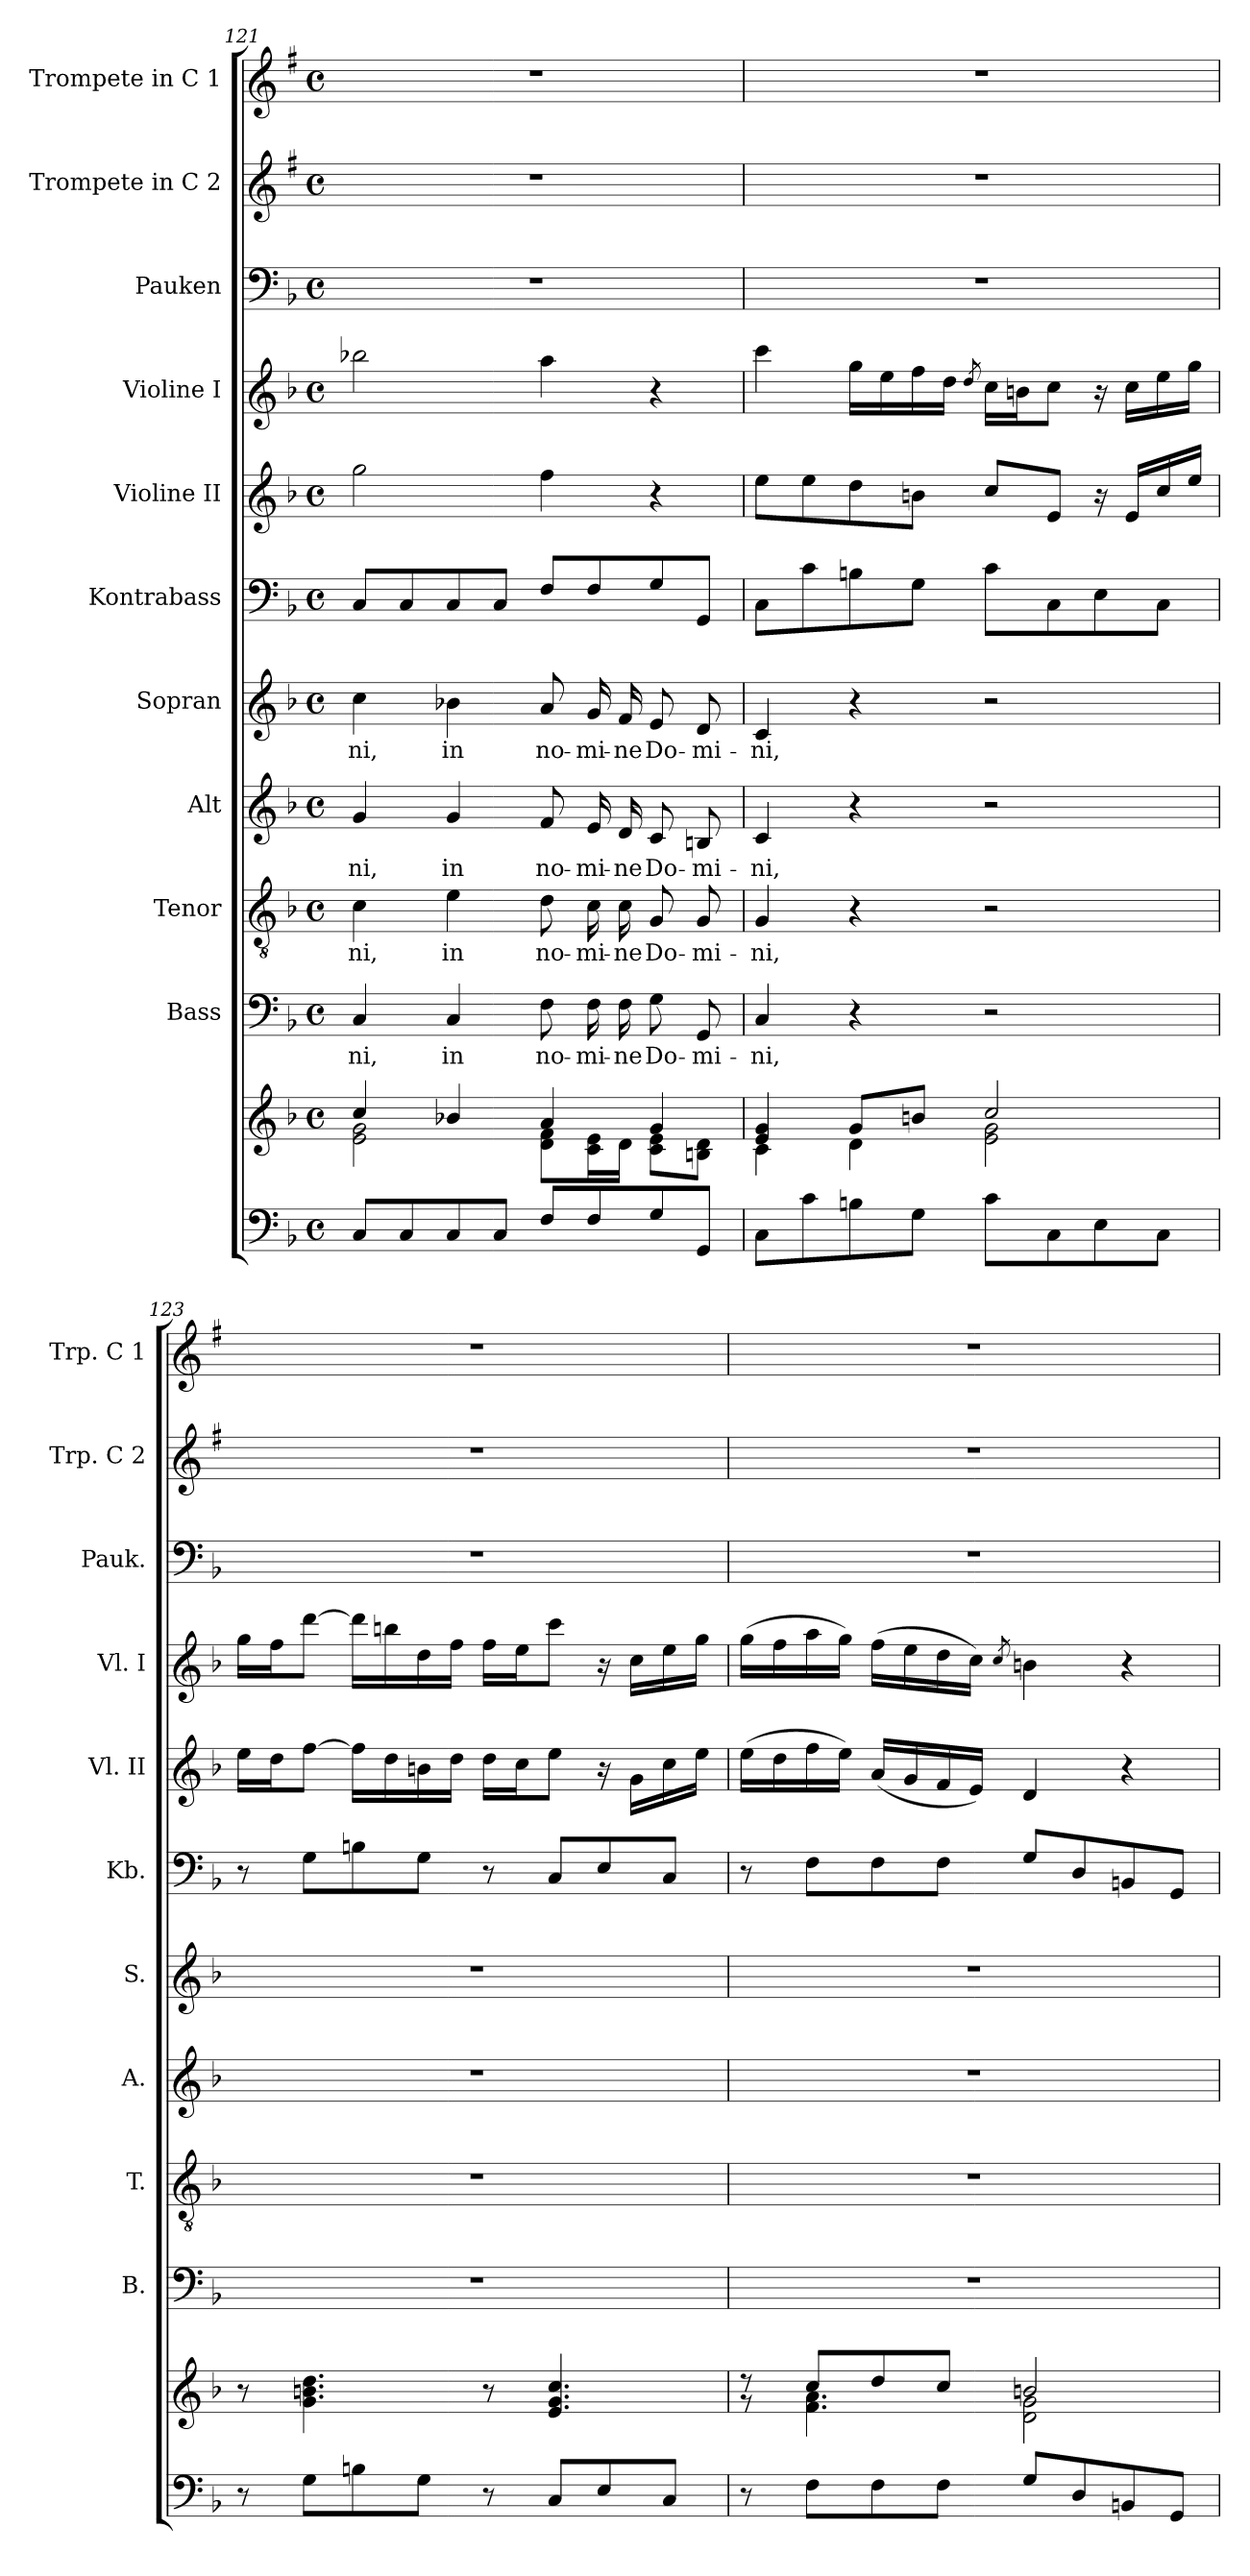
**kern	**kern	**kern	**text	**kern	**text	**kern	**text	**kern	**text	**kern	**kern	**kern	**kern	**kern	**kern
*part11	*part11	*part10	*part10	*part9	*part9	*part8	*part8	*part7	*part7	*part6	*part5	*part4	*part3	*part2	*part1
*staff12	*staff11	*staff10	*staff10	*staff9	*staff9	*staff8	*staff8	*staff7	*staff7	*staff6	*staff5	*staff4	*staff3	*staff2	*staff1
*	*	*I"Bass	*	*I"Tenor	*	*I"Alt	*	*I"Sopran	*	*I"Kontrabass	*I"Violine II	*I"Violine I	*I"Pauken	*I"Trompete in C 2	*I"Trompete in C 1
*	*	*I'B.	*	*I'T.	*	*I'A.	*	*I'S.	*	*I'Kb.	*I'Vl. II	*I'Vl. I	*I'Pauk.	*I'Trp. C 2	*I'Trp. C 1
*clefF4	*clefG2	*clefF4	*	*clefGv2	*	*clefG2	*	*clefG2	*	*clefF4	*clefG2	*clefG2	*clefF4	*clefG2	*clefG2
*	*	*	*	*	*	*	*	*	*	*ITrd7c12	*	*	*	*ITrd1c2	*ITrd1c2
*k[b-]	*k[b-]	*k[b-]	*	*k[b-]	*	*k[b-]	*	*k[b-]	*	*k[b-]	*k[b-]	*k[b-]	*k[b-]	*k[b-]	*k[b-]
*F:	*F:	*F:	*	*F:	*	*F:	*	*F:	*	*F:	*F:	*F:	*F:	*F:	*F:
*M4/4	*M4/4	*M4/4	*	*M4/4	*	*M4/4	*	*M4/4	*	*M4/4	*M4/4	*M4/4	*M4/4	*M4/4	*M4/4
*met(c)	*met(c)	*met(c)	*	*met(c)	*	*met(c)	*	*met(c)	*	*met(c)	*met(c)	*met(c)	*met(c)	*met(c)	*met(c)
=121	=121	=121	=121	=121	=121	=121	=121	=121	=121	=121	=121	=121	=121	=121	=121
*	*^	*	*	*	*	*	*	*	*	*	*	*	*	*	*
!	!	!	!	!LO:LY:b	!	!LO:LY:b	!	!LO:LY:b	!	!LO:LY:b	!	!	!	!	!	!
8C/L	4cc/	2e\ 2g\	4C/	-ni,	4c\	-ni,	4g/	-ni,	4cc\	-ni,	8CC/L	2gg\	2bb-X\	1r	1r	1r
8C/	.	.	.	.	.	.	.	.	.	.	8CC/	.	.	.	.	.
!	!	!	!	!LO:LY:b	!	!LO:LY:b	!	!LO:LY:b	!	!LO:LY:b	!	!	!	!	!	!
8C/	4b-X/	.	4C/	in	4e\	in	4g/	in	4b-X\	in	8CC/	.	.	.	.	.
8C/J	.	.	.	.	.	.	.	.	.	.	8CC/J	.	.	.	.	.
!	!	!	!	!LO:LY:b	!	!LO:LY:b	!	!LO:LY:b	!	!LO:LY:b	!	!	!	!	!	!
8F/L	4a/	8d\ 8f\L	8F\	no-	8d\	no-	8f/	no-	8a/	no-	8FF/L	4ff\	4aa\	.	.	.
!	!	!	!	!LO:LY:b	!	!LO:LY:b	!	!LO:LY:b	!	!LO:LY:b	!	!	!	!	!	!
8F/	.	16c\ 16e\L	16F\	-mi-	16c\	-mi-	16e/	-mi-	16g/	-mi-	8FF/	.	.	.	.	.
!	!	!	!	!LO:LY:b	!	!LO:LY:b	!	!LO:LY:b	!	!LO:LY:b	!	!	!	!	!	!
.	.	16d\JJ	16F\	-ne	16c\	-ne	16d/	-ne	16f/	-ne	.	.	.	.	.	.
!	!	!	!	!LO:LY:b	!	!LO:LY:b	!	!LO:LY:b	!	!LO:LY:b	!	!	!	!	!	!
8G/	4g/	8c\ 8e\L	8G\	Do-	8G/	Do-	8c/	Do-	8e/	Do-	8GG/	4r	4r	.	.	.
!	!	!	!	!LO:LY:b	!	!LO:LY:b	!	!LO:LY:b	!	!LO:LY:b	!	!	!	!	!	!
8GG/J	.	8Bn\ 8d\J	8GG/	-mi-	8G/	-mi-	8Bn/	-mi-	8d/	-mi-	8GGG/J	.	.	.	.	.
=122	=122	=122	=122	=122	=122	=122	=122	=122	=122	=122	=122	=122	=122	=122	=122	=122
!	!	!	!	!LO:LY:b	!	!LO:LY:b	!	!LO:LY:b	!	!LO:LY:b	!	!	!	!	!	!
8C\L	4e/ 4g/	4c\	4C/	-ni,	4G/	-ni,	4c/	-ni,	4c/	-ni,	8CC\L	8ee\L	4ccc\	1r	1r	1r
8c\	.	.	.	.	.	.	.	.	.	.	8C\	8ee\	.	.	.	.
8Bn\	8g/L	4d\	4r	.	4r	.	4r	.	4r	.	8BBn\	8dd\	16gg\LL	.	.	.
.	.	.	.	.	.	.	.	.	.	.	.	.	16ee\	.	.	.
8G\J	8bn/J	.	.	.	.	.	.	.	.	.	8GG\J	8bn\J	16ff\	.	.	.
.	.	.	.	.	.	.	.	.	.	.	.	.	16dd\JJ	.	.	.
.	.	.	.	.	.	.	.	.	.	.	.	.	8qdd/	.	.	.
8c\L	2cc/	2e\ 2g\	2r	.	2r	.	2r	.	2r	.	8C\L	8cc/L	16cc\LL	.	.	.
.	.	.	.	.	.	.	.	.	.	.	.	.	16bn\J	.	.	.
8C\	.	.	.	.	.	.	.	.	.	.	8CC\	8e/J	8cc\J	.	.	.
8E\	.	.	.	.	.	.	.	.	.	.	8EE\	16r	16r	.	.	.
.	.	.	.	.	.	.	.	.	.	.	.	16e/LL	16cc\LL	.	.	.
8C\J	.	.	.	.	.	.	.	.	.	.	8CC\J	16cc/	16ee\	.	.	.
.	.	.	.	.	.	.	.	.	.	.	.	16ee/JJ	16gg\JJ	.	.	.
*	*v	*v	*	*	*	*	*	*	*	*	*	*	*	*	*	*
!!LO:PB:g=z
=123	=123	=123	=123	=123	=123	=123	=123	=123	=123	=123	=123	=123	=123	=123	=123
8r	8r	1r	.	1r	.	1r	.	1r	.	8r	16ee\LL	16gg\LL	1r	1r	1r
.	.	.	.	.	.	.	.	.	.	.	16dd\J	16ff\J	.	.	.
8G\L	4.g\ 4.bn\ 4.dd\	.	.	.	.	.	.	.	.	8GG\L	[8ff\J	[8ddd\J	.	.	.
8Bn\	.	.	.	.	.	.	.	.	.	8BBn\	16ff\LL]	16ddd\LL]	.	.	.
.	.	.	.	.	.	.	.	.	.	.	16dd\	16bbn\	.	.	.
8G\J	.	.	.	.	.	.	.	.	.	8GG\J	16bn\	16dd\	.	.	.
.	.	.	.	.	.	.	.	.	.	.	16dd\JJ	16ff\JJ	.	.	.
8r	8r	.	.	.	.	.	.	.	.	8r	16dd\LL	16ff\LL	.	.	.
.	.	.	.	.	.	.	.	.	.	.	16cc\J	16ee\J	.	.	.
8C/L	4.e/ 4.g/ 4.cc/	.	.	.	.	.	.	.	.	8CC/L	8ee\J	8ccc\J	.	.	.
8E/	.	.	.	.	.	.	.	.	.	8EE/	16r	16r	.	.	.
.	.	.	.	.	.	.	.	.	.	.	16g\LL	16cc\LL	.	.	.
8C/J	.	.	.	.	.	.	.	.	.	8CC/J	16cc\	16ee\	.	.	.
.	.	.	.	.	.	.	.	.	.	.	16ee\JJ	16gg\JJ	.	.	.
=124	=124	=124	=124	=124	=124	=124	=124	=124	=124	=124	=124	=124	=124	=124	=124
*	*^	*	*	*	*	*	*	*	*	*	*	*	*	*	*
8r	8r	8r	1r	.	1r	.	1r	.	1r	.	8r	(>16ee\LL	(>16gg\LL	1r	1r	1r
.	.	.	.	.	.	.	.	.	.	.	.	16dd\	16ff\	.	.	.
8F\L	8cc/L	4.f\ 4.a\	.	.	.	.	.	.	.	.	8FF\L	16ff\	16aa\	.	.	.
.	.	.	.	.	.	.	.	.	.	.	.	16ee\JJ)	16gg\JJ)	.	.	.
8F\	8dd/	.	.	.	.	.	.	.	.	.	8FF\	(<16a/LL	(>16ff\LL	.	.	.
.	.	.	.	.	.	.	.	.	.	.	.	16g/	16ee\	.	.	.
8F\J	8cc/J	.	.	.	.	.	.	.	.	.	8FF\J	16f/	16dd\	.	.	.
.	.	.	.	.	.	.	.	.	.	.	.	16e/JJ)	16cc\JJ)	.	.	.
.	.	.	.	.	.	.	.	.	.	.	.	.	8qcc/	.	.	.
8G/L	2bn/	2d\ 2g\	.	.	.	.	.	.	.	.	8GG/L	4d/	4bn\	.	.	.
8D/	.	.	.	.	.	.	.	.	.	.	8DD/	.	.	.	.	.
8BBn/	.	.	.	.	.	.	.	.	.	.	8BBBn/	4r	4r	.	.	.
8GG/J	.	.	.	.	.	.	.	.	.	.	8GGG/J	.	.	.	.	.
*	*v	*v	*	*	*	*	*	*	*	*	*	*	*	*	*	*
=	=	=	=	=	=	=	=	=	=	=	=	=	=	=	=
*-	*-	*-	*-	*-	*-	*-	*-	*-	*-	*-	*-	*-	*-	*-	*-
